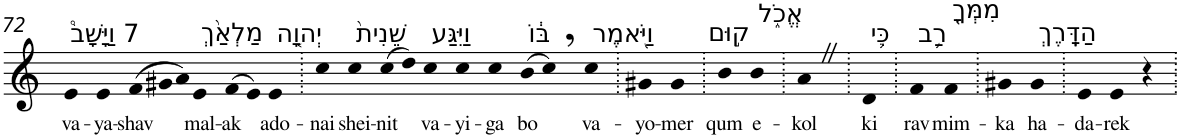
**kern	**text
*part1	*part1
*staff1	*staff1
*I"Piano	*
*I'Pno	*
!!LO:PB:g=z
*clefG2	*
*k[]	*
=72	=72
!LO:TX:a:t=7 וַיָּשָׁב֩	!
!	!LO:LY:b
4e	va-
!	!LO:LY:b
4e	-ya-
*Xtuplet	*
!	!LO:LY:b
(>12f	-shav
12g#X	.
12a)	.
!LO:TX:a:t=מַלְאַ֨ךְ	!
!	!LO:LY:b
4e	mal-
!	!LO:LY:b
(>8f	-ak
8e)	.
!LO:TX:a:t=יְהוָ֤ה	!
!	!LO:LY:b
4e	ado-
=73.	=73.
!	!LO:LY:b
4cc	-nai
!LO:TX:a:t=שֵׁנִית֙	!
!	!LO:LY:b
4cc	shei-
!	!LO:LY:b
(>8cc	-nit
8dd)	.
!LO:TX:a:t=וַיִּגַּע	!
!	!LO:LY:b
4cc	va-
!	!LO:LY:b
4cc	-yi-
!	!LO:LY:b
4cc	-ga
!LO:TX:a:t=בּ֔וֹ	!
!	!LO:LY:b
(>8b	bo
8cc,)	.
!LO:TX:a:t=וַיֹּ֖אמֶר	!
!	!LO:LY:b
4cc	va-
=74.	=74.
!	!LO:LY:b
4g#X	-yo-
!	!LO:LY:b
4g#	-mer
=75.	=75.
!LO:TX:a:t=ק֣וּם	!
!	!LO:LY:b
4b	qum
!LO:TX:a:t=אֱכֹ֑ל	!
!	!LO:LY:b
4b	e-
=76.	=76.
!	!LO:LY:b
4aZ	-kol
=77.	=77.
!LO:TX:a:t=כִּ֛י	!
!	!LO:LY:b
4d	ki
=78.	=78.
!LO:TX:a:t=רַ֥ב	!
!	!LO:LY:b
4f	rav
!LO:TX:a:t=מִמְּךָ֖	!
!	!LO:LY:b
4f	mim-
=79.	=79.
!	!LO:LY:b
4g#X	-ka
!LO:TX:a:t=הַדָּֽרֶךְ	!
!	!LO:LY:b
4g#	ha-
=80.	=80.
!	!LO:LY:b
4e	-da-
!	!LO:LY:b
4e	-rek
4r	.
=.	=.
*-	*-
